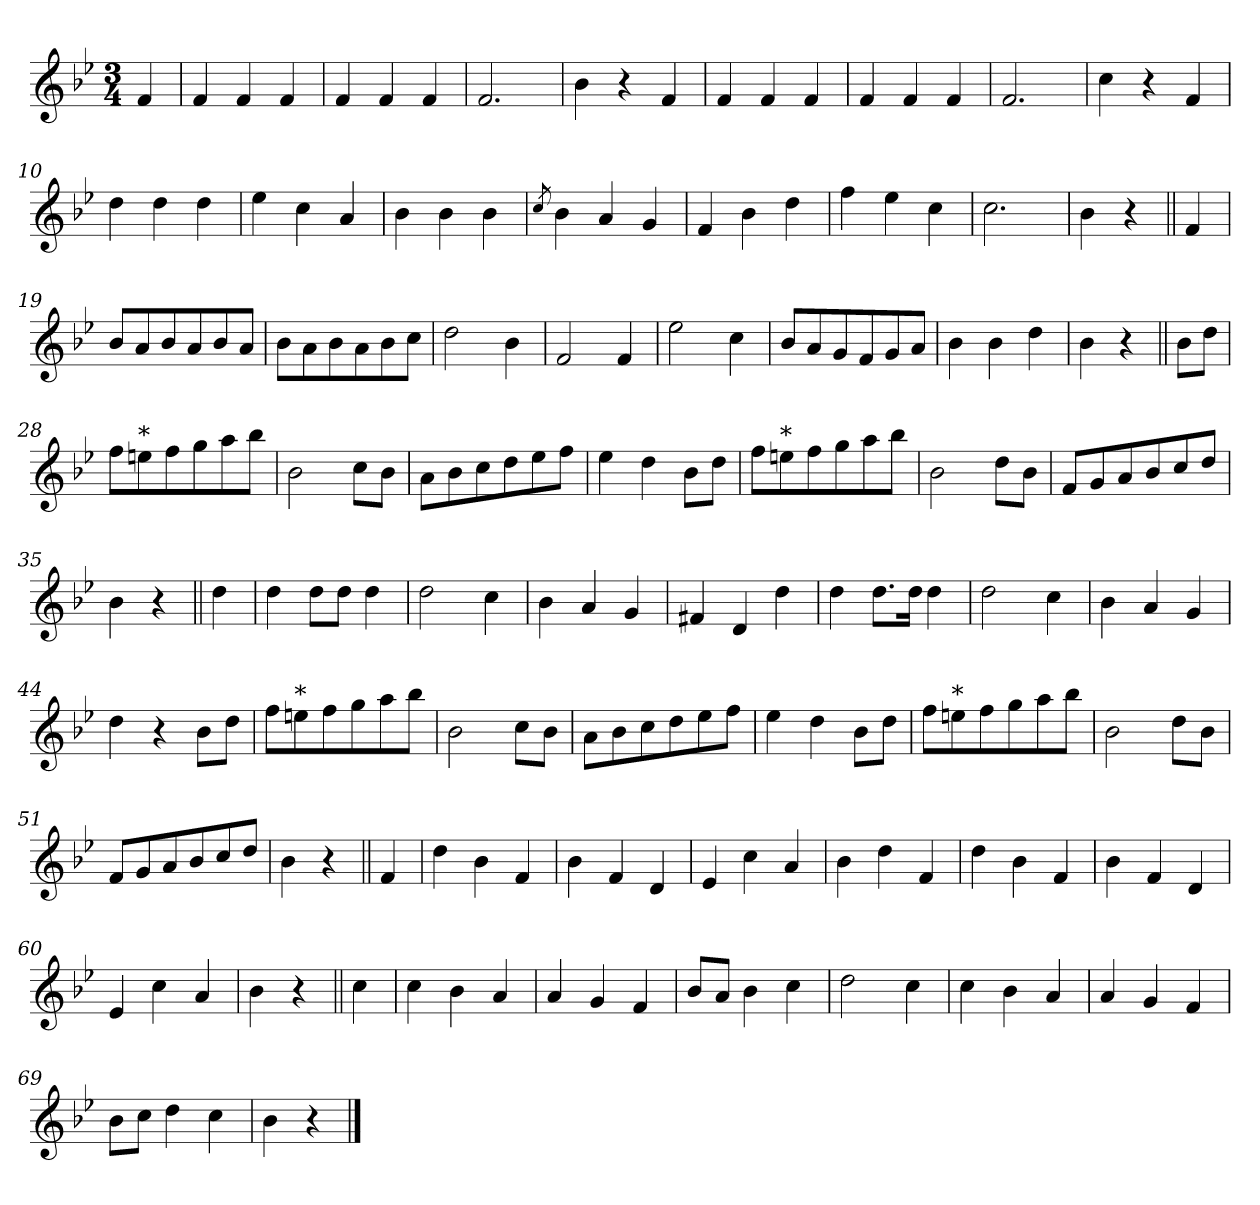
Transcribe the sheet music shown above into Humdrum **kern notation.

**kern
*part1
*staff1
*clefG2
*k[b-e-]
*B-:
*M3/4
*MM150
=1
4f/
=2
4f/
4f/
4f/
=3
4f/
4f/
4f/
=4
2.f/
=5
4b-\
4r
4f/
=6
4f/
4f/
4f/
=7
4f/
4f/
4f/
=8
2.f/
=9
4cc\
4r
4f/
=10
4dd\
4dd\
4dd\
=11
4ee-\
4cc\
4a/
=12
4b-\
4b-\
4b-\
=13
8qcc/
4b-\
4a/
4g/
!!LO:LB:g=z
=14
4f/
4b-\
4dd\
=15
4ff\
4ee-\
4cc\
=16
2.cc\
=17
4b-\
4r
=18||
4f/
=19
8b-/L
8a/
8b-/
8a/
8b-/
8a/J
=20
8b-\L
8a\
8b-\
8a\
8b-\
8cc\J
=21
2dd\
4b-\
=22
2f/
4f/
=23
2ee-\
4cc\
=24
8b-/L
8a/
8g/
8f/
8g/
8a/J
=25
4b-\
4b-\
4dd\
!!LO:LB:g=z
=26
4b-\
4r
=27||
8b-\L
8dd\J
=28
8ff\L
!LO:TX:a:t=*
8een\
8ff\
8gg\
8aa\
8bb-\J
=29
2b-\
8cc\L
8b-\J
=30
8a\L
8b-\
8cc\
8dd\
8ee-\
8ff\J
=31
4ee-\
4dd\
8b-\L
8dd\J
=32
8ff\L
!LO:TX:a:t=*
8een\
8ff\
8gg\
8aa\
8bb-\J
=33
2b-\
8dd\L
8b-\J
=34
8f/L
8g/
8a/
8b-/
8cc/
8dd/J
=35
4b-\
4r
!!LO:LB:g=z
=36||
4dd\
=37
4dd\
8dd\L
8dd\J
4dd\
=38
2dd\
4cc\
=39
4b-\
4a/
4g/
=40
4f#X/
4d/
4dd\
=41
4dd\
8.dd\L
16dd\Jk
4dd\
=42
2dd\
4cc\
=43
4b-\
4a/
4g/
=44
4dd\
4r
8b-\L
8dd\J
=45
8ff\L
!LO:TX:a:t=*
8een\
8ff\
8gg\
8aa\
8bb-\J
=46
2b-\
8cc\L
8b-\J
!!LO:LB:g=z
=47
8a\L
8b-\
8cc\
8dd\
8ee-\
8ff\J
=48
4ee-\
4dd\
8b-\L
8dd\J
=49
8ff\L
!LO:TX:a:t=*
8een\
8ff\
8gg\
8aa\
8bb-\J
=50
2b-\
8dd\L
8b-\J
=51
8f/L
8g/
8a/
8b-/
8cc/
8dd/J
=52
4b-\
4r
=53||
4f/
=54
4dd\
4b-\
4f/
=55
4b-\
4f/
4d/
=56
4e-/
4cc\
4a/
=57
4b-\
4dd\
4f/
!!LO:LB:g=z
=58
4dd\
4b-\
4f/
=59
4b-\
4f/
4d/
=60
4e-/
4cc\
4a/
=61
4b-\
4r
=62||
4cc\
=63
4cc\
4b-\
4a/
=64
4a/
4g/
4f/
=65
8b-/L
8a/J
4b-\
4cc\
=66
2dd\
4cc\
=67
4cc\
4b-\
4a/
=68
4a/
4g/
4f/
=69
8b-\L
8cc\J
4dd\
4cc\
=70
4b-\
4r
==
*-
